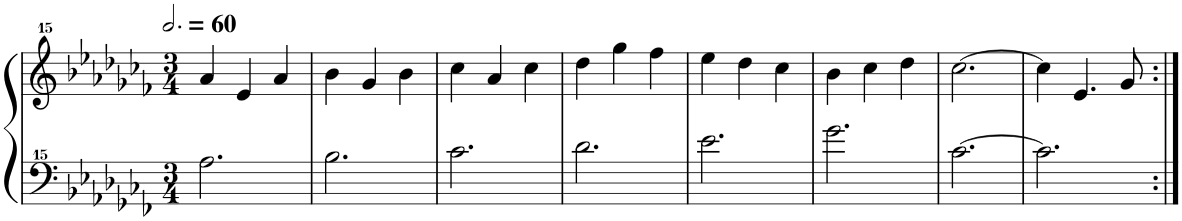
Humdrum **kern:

**kern	**kern
*part1	*part1
*staff2	*staff1
*I"Piano	*
*I'Pno.	*
*clefF^^4	*clefG^^2
*k[b-e-a-d-g-c-f-]	*k[b-e-a-d-g-c-f-]
*M3/4	*M3/4
*MM180	*MM180
=1	=1
2.aa-\	4aaa-/
.	4eee-/
.	4aaa-/
=2	=2
2.bb-\	4bbb-\
.	4ggg-/
.	4bbb-\
=3	=3
2.ccc-\	4cccc-\
.	4aaa-/
.	4cccc-\
=4	=4
2.ddd-\	4dddd-\
.	4gggg-\
.	4ffff-\
=5	=5
2.eee-\	4eeee-\
.	4dddd-\
.	4cccc-\
=6	=6
2.ggg-\	4bbb-\
.	4cccc-\
.	4dddd-\
=7	=7
[2.ccc-\	[2.cccc-\
=8	=8
2.ccc-\]	4cccc-\]
.	4.eee-/
.	8ggg-/
=:|!	=:|!
*-	*-
